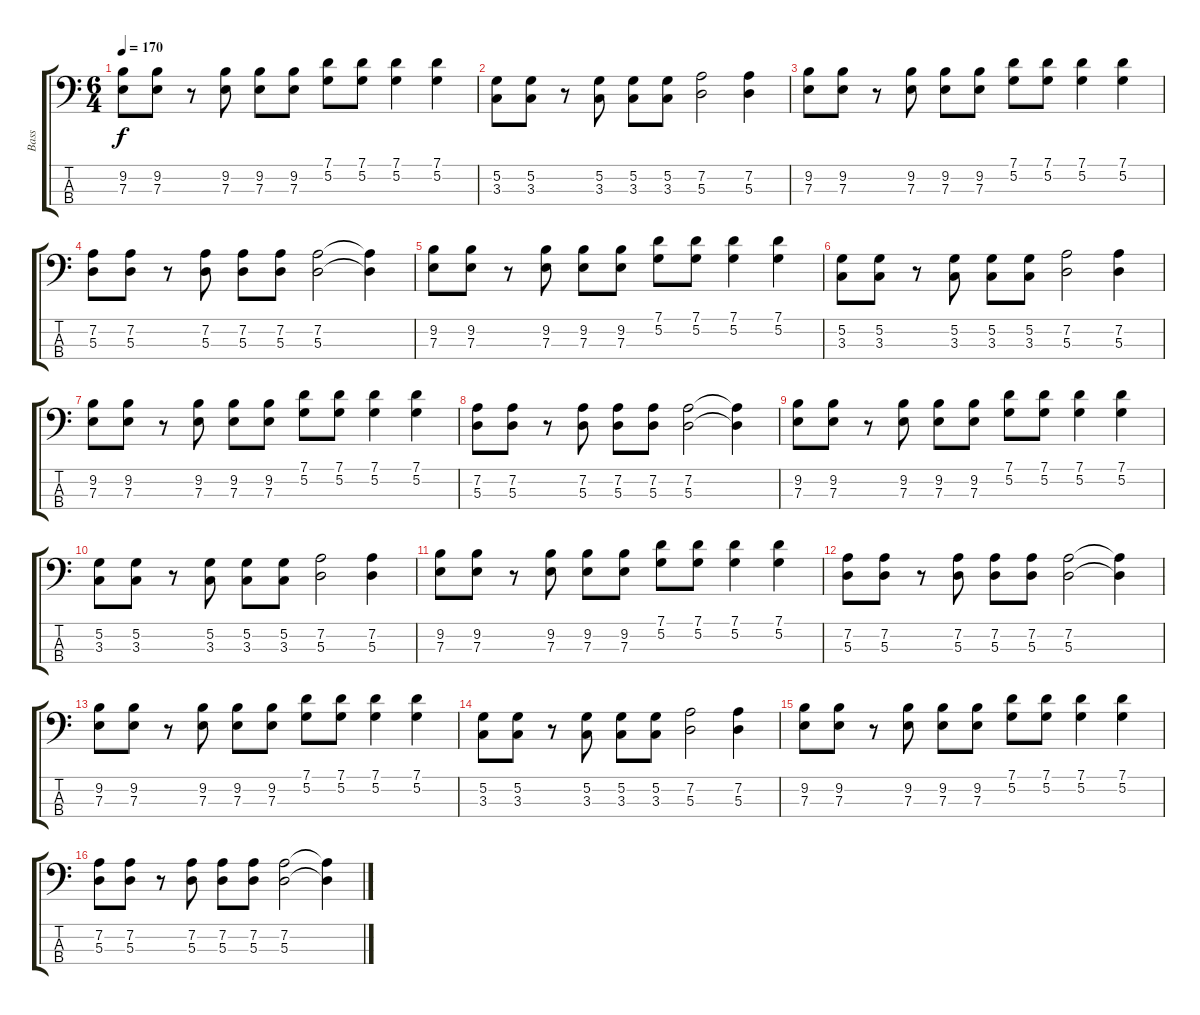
\track ("Bass" "Bass") {instrument electricbassfinger}
\staff {score tabs}
\tuning (G2 D2 A1 E1) {hide}
\ts (6 4)
\tempo 170
\clef f4
\ks c
(9.2 7.3).8{dy f} (9.2 7.3).8 r.8 (9.2 7.3).8 (9.2 7.3).8 (9.2 7.3).8 (7.1 5.2).8 (7.1 5.2).8 (7.1 5.2).4 (7.1 5.2).4 |
(5.2 3.3).8 (5.2 3.3).8 r.8 (5.2 3.3).8 (5.2 3.3).8 (5.2 3.3).8 (7.2 5.3).2 (7.2 5.3).4 |
(9.2 7.3).8 (9.2 7.3).8 r.8 (9.2 7.3).8 (9.2 7.3).8 (9.2 7.3).8 (7.1 5.2).8 (7.1 5.2).8 (7.1 5.2).4 (7.1 5.2).4 |
(7.2 5.3).8 (7.2 5.3).8 r.8 (7.2 5.3).8 (7.2 5.3).8 (7.2 5.3).8 (7.2 5.3).2 (7.2{t} 5.3{t}).4 |
(9.2 7.3).8 (9.2 7.3).8 r.8 (9.2 7.3).8 (9.2 7.3).8 (9.2 7.3).8 (7.1 5.2).8 (7.1 5.2).8 (7.1 5.2).4 (7.1 5.2).4 |
(5.2 3.3).8 (5.2 3.3).8 r.8 (5.2 3.3).8 (5.2 3.3).8 (5.2 3.3).8 (7.2 5.3).2 (7.2 5.3).4 |
(9.2 7.3).8 (9.2 7.3).8 r.8 (9.2 7.3).8 (9.2 7.3).8 (9.2 7.3).8 (7.1 5.2).8 (7.1 5.2).8 (7.1 5.2).4 (7.1 5.2).4 |
(7.2 5.3).8 (7.2 5.3).8 r.8 (7.2 5.3).8 (7.2 5.3).8 (7.2 5.3).8 (7.2 5.3).2 (7.2{t} 5.3{t}).4 |
(9.2 7.3).8 (9.2 7.3).8 r.8 (9.2 7.3).8 (9.2 7.3).8 (9.2 7.3).8 (7.1 5.2).8 (7.1 5.2).8 (7.1 5.2).4 (7.1 5.2).4 |
(5.2 3.3).8 (5.2 3.3).8 r.8 (5.2 3.3).8 (5.2 3.3).8 (5.2 3.3).8 (7.2 5.3).2 (7.2 5.3).4 |
(9.2 7.3).8 (9.2 7.3).8 r.8 (9.2 7.3).8 (9.2 7.3).8 (9.2 7.3).8 (7.1 5.2).8 (7.1 5.2).8 (7.1 5.2).4 (7.1 5.2).4 |
(7.2 5.3).8 (7.2 5.3).8 r.8 (7.2 5.3).8 (7.2 5.3).8 (7.2 5.3).8 (7.2 5.3).2 (7.2{t} 5.3{t}).4 |
(9.2 7.3).8 (9.2 7.3).8 r.8 (9.2 7.3).8 (9.2 7.3).8 (9.2 7.3).8 (7.1 5.2).8 (7.1 5.2).8 (7.1 5.2).4 (7.1 5.2).4 |
(5.2 3.3).8 (5.2 3.3).8 r.8 (5.2 3.3).8 (5.2 3.3).8 (5.2 3.3).8 (7.2 5.3).2 (7.2 5.3).4 |
(9.2 7.3).8 (9.2 7.3).8 r.8 (9.2 7.3).8 (9.2 7.3).8 (9.2 7.3).8 (7.1 5.2).8 (7.1 5.2).8 (7.1 5.2).4 (7.1 5.2).4 |
(7.2 5.3).8 (7.2 5.3).8 r.8 (7.2 5.3).8 (7.2 5.3).8 (7.2 5.3).8 (7.2 5.3).2 (7.2{t} 5.3{t}).4
